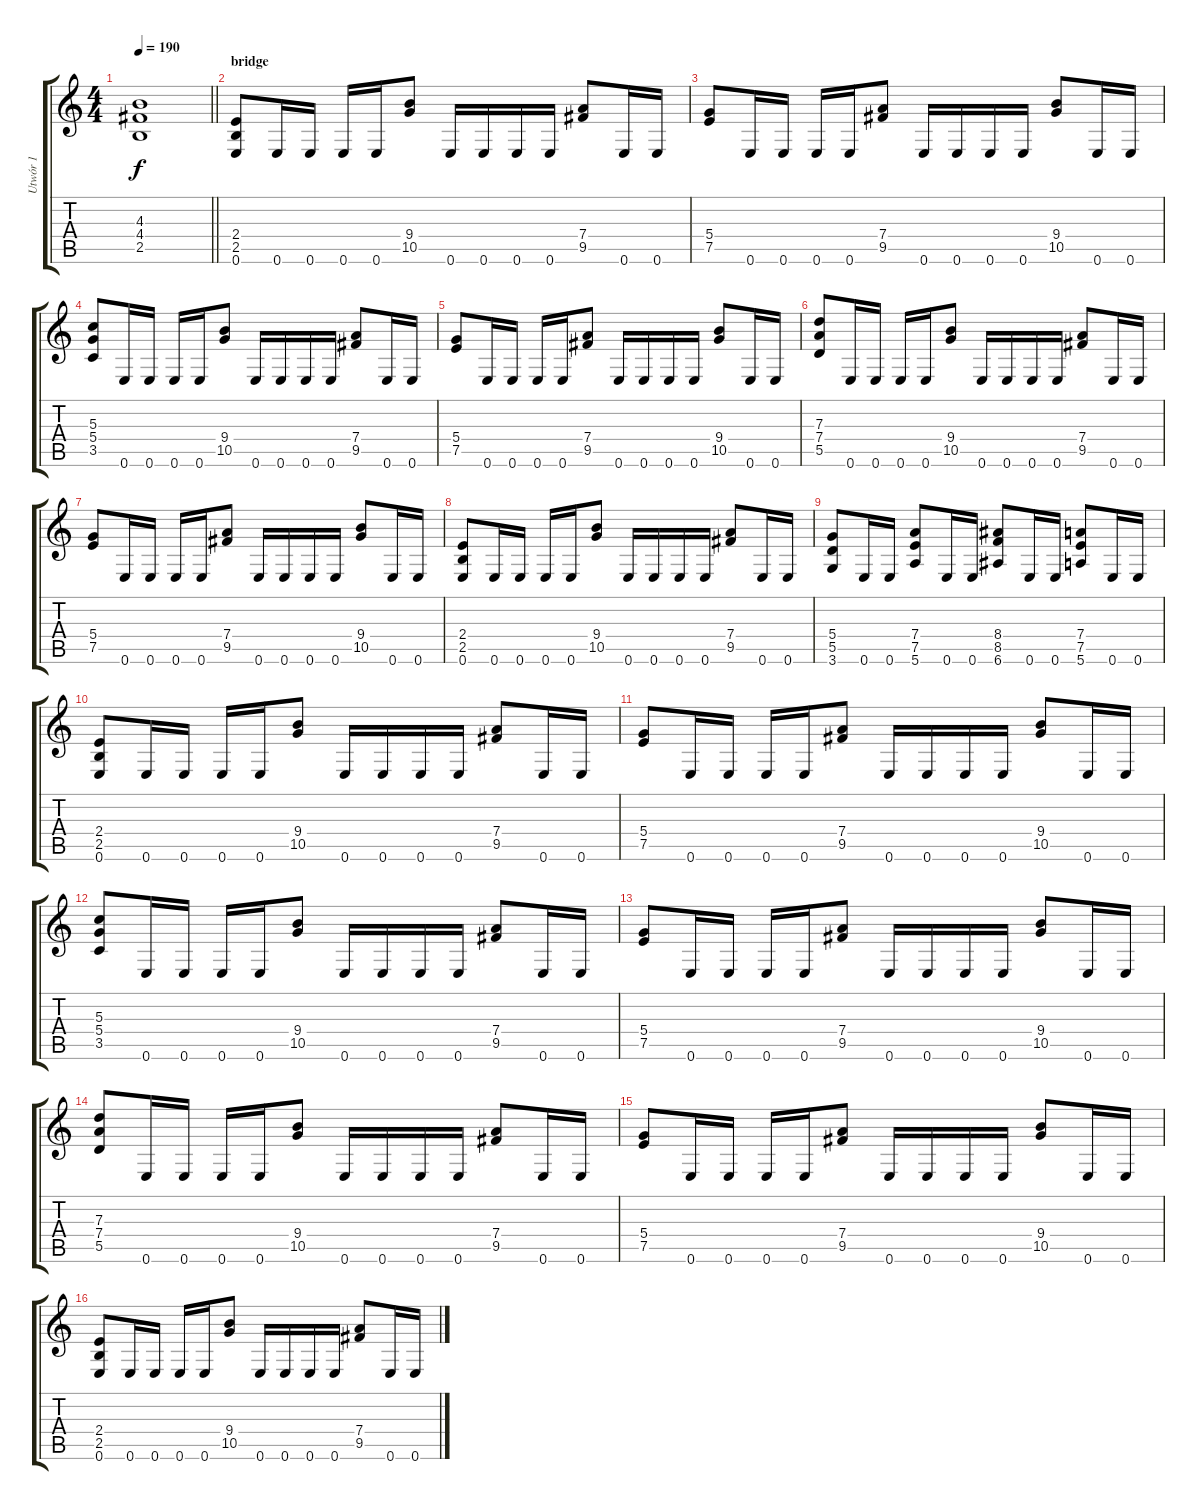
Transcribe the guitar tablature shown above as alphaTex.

\track ("Utwór 1" "Utwór 1") {instrument overdrivenguitar}
\staff {score tabs}
\tuning (E4 B3 G3 D3 A2 E2) {hide}
\ts (4 4)
\tempo 190
\clef g2
\barLineRight lightlight
\ks c
(4.3{t} 4.4{t} 2.5{t}).1{dy f} |
\section ("" "bridge")
(2.4 2.5 0.6).8 0.6.16 0.6.16 0.6.16 0.6.16 (9.4 10.5).8 0.6.16 0.6.16 0.6.16 0.6.16 (7.4 9.5).8 0.6.16 0.6.16 |
(5.4 7.5).8 0.6.16 0.6.16 0.6.16 0.6.16 (7.4 9.5).8 0.6.16 0.6.16 0.6.16 0.6.16 (9.4 10.5).8 0.6.16 0.6.16 |
(5.3 5.4 3.5).8 0.6.16 0.6.16 0.6.16 0.6.16 (9.4 10.5).8 0.6.16 0.6.16 0.6.16 0.6.16 (7.4 9.5).8 0.6.16 0.6.16 |
(5.4 7.5).8 0.6.16 0.6.16 0.6.16 0.6.16 (7.4 9.5).8 0.6.16 0.6.16 0.6.16 0.6.16 (9.4 10.5).8 0.6.16 0.6.16 |
(7.3 7.4 5.5).8 0.6.16 0.6.16 0.6.16 0.6.16 (9.4 10.5).8 0.6.16 0.6.16 0.6.16 0.6.16 (7.4 9.5).8 0.6.16 0.6.16 |
(5.4 7.5).8 0.6.16 0.6.16 0.6.16 0.6.16 (7.4 9.5).8 0.6.16 0.6.16 0.6.16 0.6.16 (9.4 10.5).8 0.6.16 0.6.16 |
(2.4 2.5 0.6).8 0.6.16 0.6.16 0.6.16 0.6.16 (9.4 10.5).8 0.6.16 0.6.16 0.6.16 0.6.16 (7.4 9.5).8 0.6.16 0.6.16 |
(5.4 5.5 3.6).8 0.6.16 0.6.16 (7.4 7.5 5.6).8 0.6.16 0.6.16 (8.4 8.5 6.6).8 0.6.16 0.6.16 (7.4 7.5 5.6).8 0.6.16 0.6.16 |
(2.4 2.5 0.6).8 0.6.16 0.6.16 0.6.16 0.6.16 (9.4 10.5).8 0.6.16 0.6.16 0.6.16 0.6.16 (7.4 9.5).8 0.6.16 0.6.16 |
(5.4 7.5).8 0.6.16 0.6.16 0.6.16 0.6.16 (7.4 9.5).8 0.6.16 0.6.16 0.6.16 0.6.16 (9.4 10.5).8 0.6.16 0.6.16 |
(5.3 5.4 3.5).8 0.6.16 0.6.16 0.6.16 0.6.16 (9.4 10.5).8 0.6.16 0.6.16 0.6.16 0.6.16 (7.4 9.5).8 0.6.16 0.6.16 |
(5.4 7.5).8 0.6.16 0.6.16 0.6.16 0.6.16 (7.4 9.5).8 0.6.16 0.6.16 0.6.16 0.6.16 (9.4 10.5).8 0.6.16 0.6.16 |
(7.3 7.4 5.5).8 0.6.16 0.6.16 0.6.16 0.6.16 (9.4 10.5).8 0.6.16 0.6.16 0.6.16 0.6.16 (7.4 9.5).8 0.6.16 0.6.16 |
(5.4 7.5).8 0.6.16 0.6.16 0.6.16 0.6.16 (7.4 9.5).8 0.6.16 0.6.16 0.6.16 0.6.16 (9.4 10.5).8 0.6.16 0.6.16 |
(2.4 2.5 0.6).8 0.6.16 0.6.16 0.6.16 0.6.16 (9.4 10.5).8 0.6.16 0.6.16 0.6.16 0.6.16 (7.4 9.5).8 0.6.16 0.6.16
